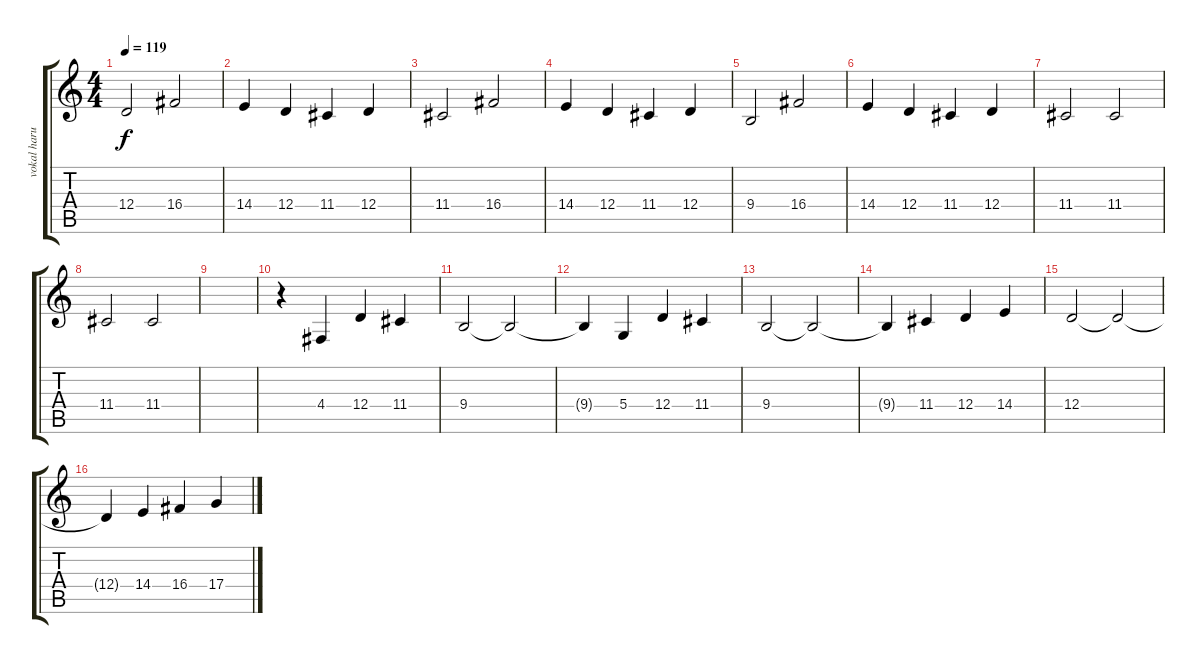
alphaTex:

\track ("vokal harun" "vokal haru") {instrument lead1square}
\staff {score tabs}
\tuning (E4 B3 G3 D3 A2 E2) {hide}
\ts (4 4)
\tempo 119
\clef g2
\ks c
12.4.2{dy f} 16.4.2 |
14.4.4 12.4.4 11.4.4 12.4.4 |
11.4.2 16.4.2 |
14.4.4 12.4.4 11.4.4 12.4.4 |
9.4.2 16.4.2 |
14.4.4 12.4.4 11.4.4 12.4.4 |
11.4.2 11.4.2 |
11.4.2 11.4.2 |
|
r.4{volume 14} 4.4.4 12.4.4 11.4.4 |
9.4.2 9.4{t}.2 |
9.4{t}.4 5.4.4 12.4.4 11.4.4 |
9.4.2 9.4{t}.2 |
9.4{t}.4 11.4.4 12.4.4 14.4.4 |
12.4.2 12.4{t}.2 |
12.4{t}.4 14.4.4 16.4.4 17.4.4
